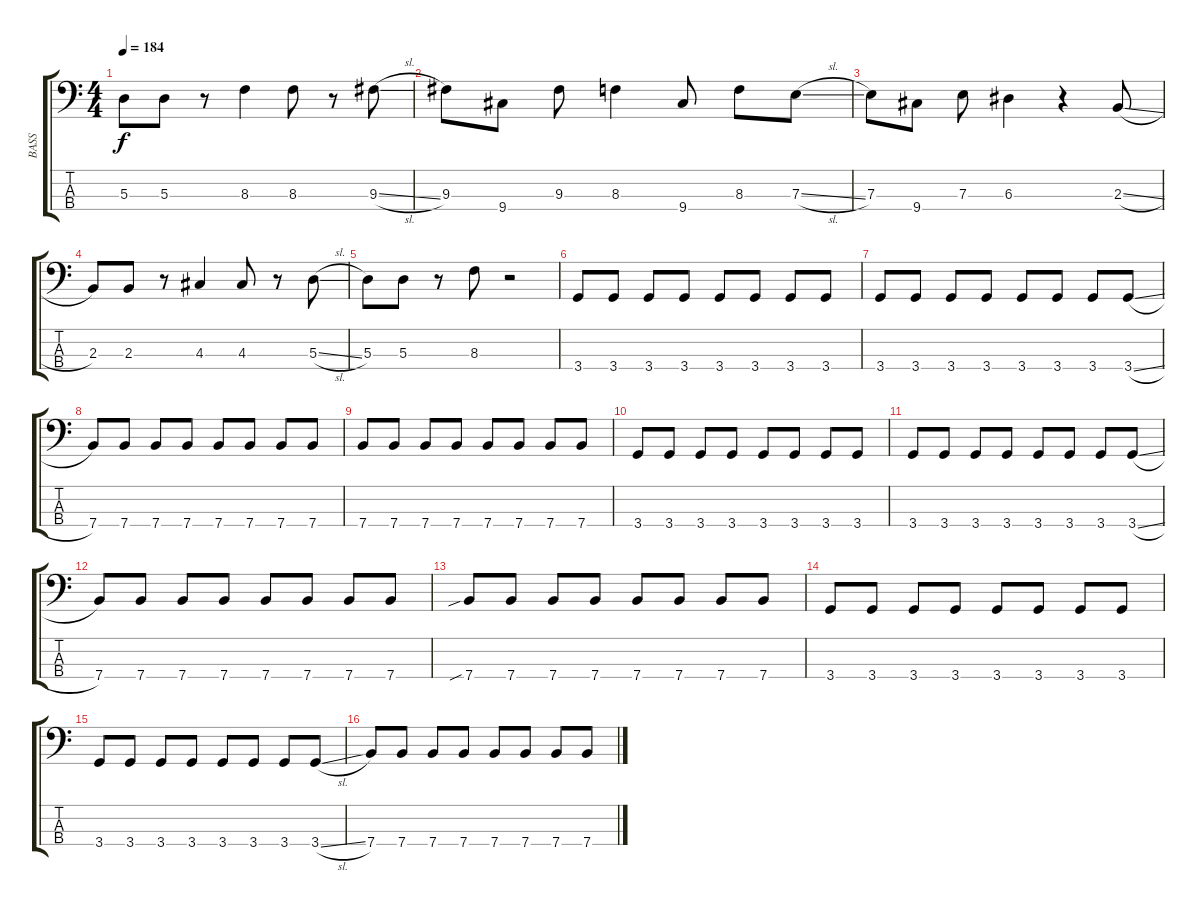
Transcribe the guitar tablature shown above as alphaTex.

\track ("BASS" "BASS") {instrument electricbassfinger}
\staff {score tabs}
\tuning (G2 D2 A1 E1) {hide}
\ts (4 4)
\tempo 184
\clef f4
\ks c
5.3.8{dy f} 5.3.8 r.8 8.3.4 8.3.8 r.8 9.3{sl}.8 |
9.3.8 9.4.8 9.3.8 8.3.4 9.4.8 8.3.8 7.3{sl}.8 |
7.3.8 9.4.8 7.3.8 6.3.4 r.4 2.3{sl}.8 |
2.3.8 2.3.8 r.8 4.3.4 4.3.8 r.8 5.3{sl}.8 |
5.3.8 5.3.8 r.8 8.3.8 r.2 |
3.4.8 3.4.8 3.4.8 3.4.8 3.4.8 3.4.8 3.4.8 3.4.8 |
3.4.8 3.4.8 3.4.8 3.4.8 3.4.8 3.4.8 3.4.8 3.4{sl}.8 |
7.4.8 7.4.8 7.4.8 7.4.8 7.4.8 7.4.8 7.4.8 7.4.8 |
7.4.8 7.4.8 7.4.8 7.4.8 7.4.8 7.4.8 7.4.8 7.4.8 |
3.4.8 3.4.8 3.4.8 3.4.8 3.4.8 3.4.8 3.4.8 3.4.8 |
3.4.8 3.4.8 3.4.8 3.4.8 3.4.8 3.4.8 3.4.8 3.4{sl}.8 |
7.4.8 7.4.8 7.4.8 7.4.8 7.4.8 7.4.8 7.4.8 7.4.8 |
7.4{sib}.8 7.4.8 7.4.8 7.4.8 7.4.8 7.4.8 7.4.8 7.4.8 |
3.4.8 3.4.8 3.4.8 3.4.8 3.4.8 3.4.8 3.4.8 3.4.8 |
3.4.8 3.4.8 3.4.8 3.4.8 3.4.8 3.4.8 3.4.8 3.4{sl}.8 |
7.4.8 7.4.8 7.4.8 7.4.8 7.4.8 7.4.8 7.4.8 7.4.8
